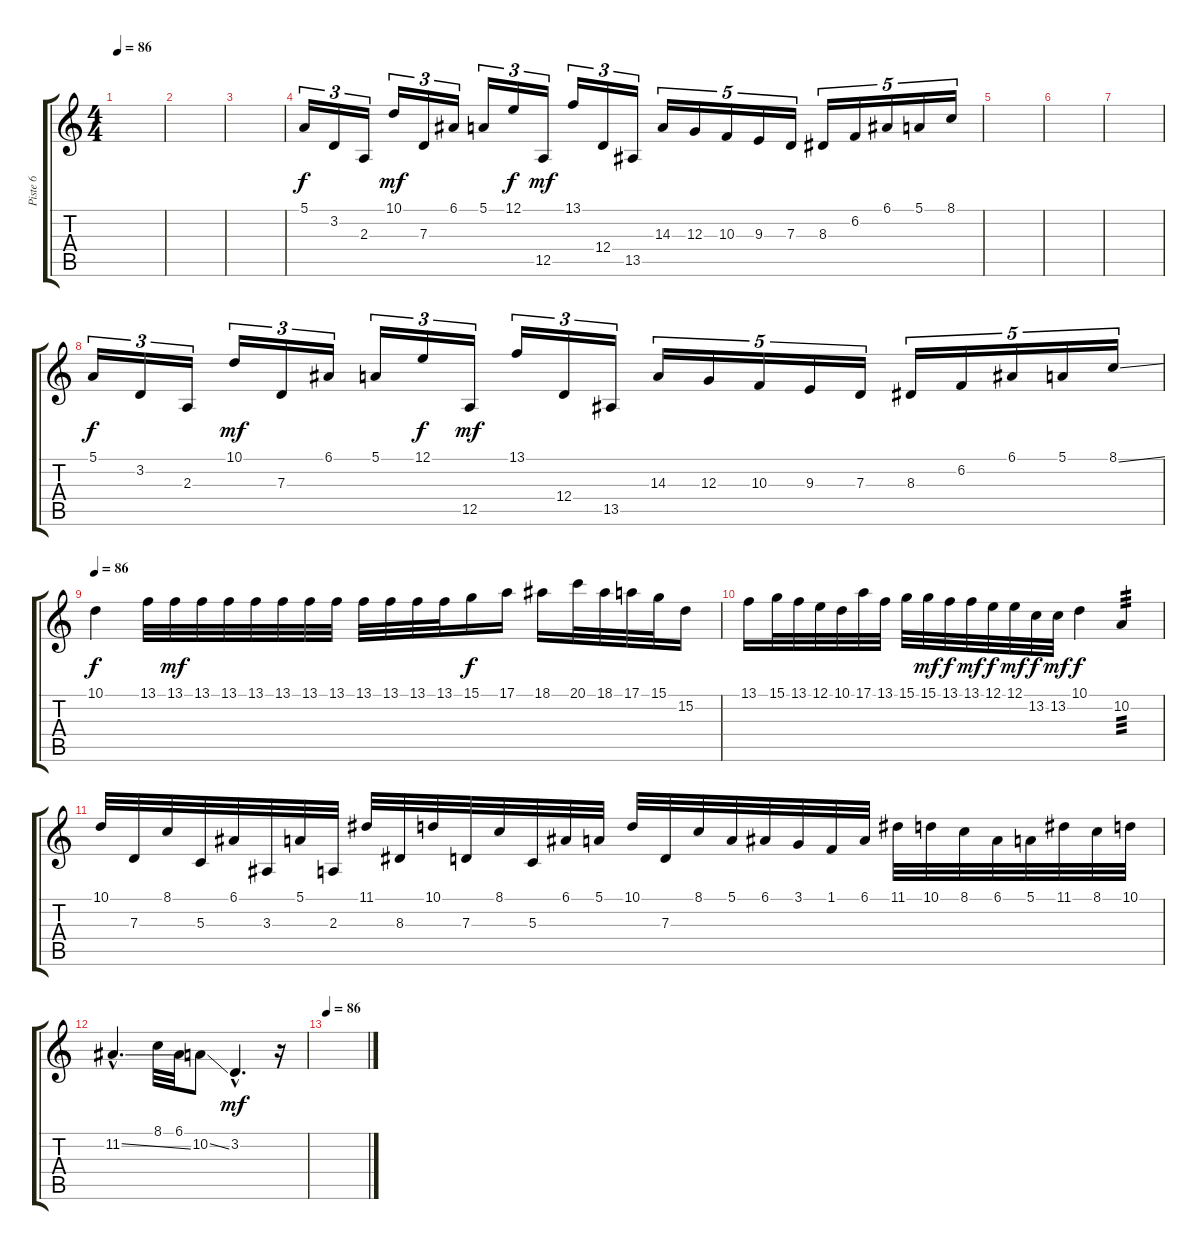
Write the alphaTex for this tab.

\track ("Piste 6" "Piste 6") {instrument electricgrandpiano}
\staff {score tabs}
\tuning (E4 B3 G3 D3 A2 E2) {hide}
\ts (4 4)
\tempo 86
\clef g2
\ks c
|
|
|
5.1.16{tu (3 2) volume 13 balance 0 instrument bassoon} 3.2.16{tu (3 2)} 2.3.16{tu (3 2)} 10.1.16{tu (3 2) dy mf} 7.3.16{tu (3 2)} 6.1.16{tu (3 2)} 5.1.16{tu (3 2)} 12.1.16{tu (3 2) dy f} 12.5.16{tu (3 2) dy mf} 13.1.16{tu (3 2)} 12.4.16{tu (3 2)} 13.5.16{tu (3 2)} 14.3.16{tu (5 4) balance 16} 12.3.16{tu (5 4)} 10.3.16{tu (5 4)} 9.3.16{tu (5 4)} 7.3.16{tu (5 4)} 8.3.16{tu (5 4)} 6.2.16{tu (5 4)} 6.1.16{tu (5 4)} 5.1.16{tu (5 4)} 8.1.16{tu (5 4)} |
|
|
|
5.1.16{tu (3 2) dy f volume 16 balance 8 instrument bassoon} 3.2.16{tu (3 2)} 2.3.16{tu (3 2)} 10.1.16{tu (3 2) dy mf} 7.3.16{tu (3 2)} 6.1.16{tu (3 2)} 5.1.16{tu (3 2)} 12.1.16{tu (3 2) dy f} 12.5.16{tu (3 2) dy mf} 13.1.16{tu (3 2)} 12.4.16{tu (3 2)} 13.5.16{tu (3 2)} 14.3.16{tu (5 4)} 12.3.16{tu (5 4)} 10.3.16{tu (5 4)} 9.3.16{tu (5 4)} 7.3.16{tu (5 4)} 8.3.16{tu (5 4)} 6.2.16{tu (5 4)} 6.1.16{tu (5 4)} 5.1.16{tu (5 4)} 8.1{ss}.16{tu (5 4)} |
\tempo 86
10.1.4{dy f} 13.1.32 13.1.32{dy mf} 13.1.32 13.1.32 13.1.32 13.1.32 13.1.32 13.1.32 13.1.32 13.1.32 13.1.32 13.1.32 15.1.16{dy f} 17.1.16 18.1.16 20.1.32 18.1.32 17.1.32 15.1.32 15.2.16 |
13.1.16 15.1.32 13.1.32 12.1.32 10.1.32 17.1.32 13.1.32 15.1.32 15.1.32{dy mf} 13.1.32{dy f} 13.1.32{dy mf} 12.1.32{dy f} 12.1.32{dy mf} 13.2.32{dy f} 13.2.32{dy mf} 10.1.4{dy f} 10.2.4{tp 3} |
10.1.32 7.3.32 8.1.32 5.3.32 6.1.32 3.3.32 5.1.32 2.3.32 11.1.32 8.3.32 10.1.32 7.3.32 8.1.32 5.3.32 6.1.32 5.1.32 10.1.32 7.3.32 8.1.32 5.1.32 6.1.32 3.1.32 1.1.32 6.1.32 11.1.32 10.1.32 8.1.32 6.1.32 5.1.32 11.1.32 8.1.32 10.1.32 |
11.2{ss hac}.4{d} 8.1.32 6.1.32 10.2{ss}.8 3.2{hac}.4{d dy mf} r.16 |
\tempo 86
